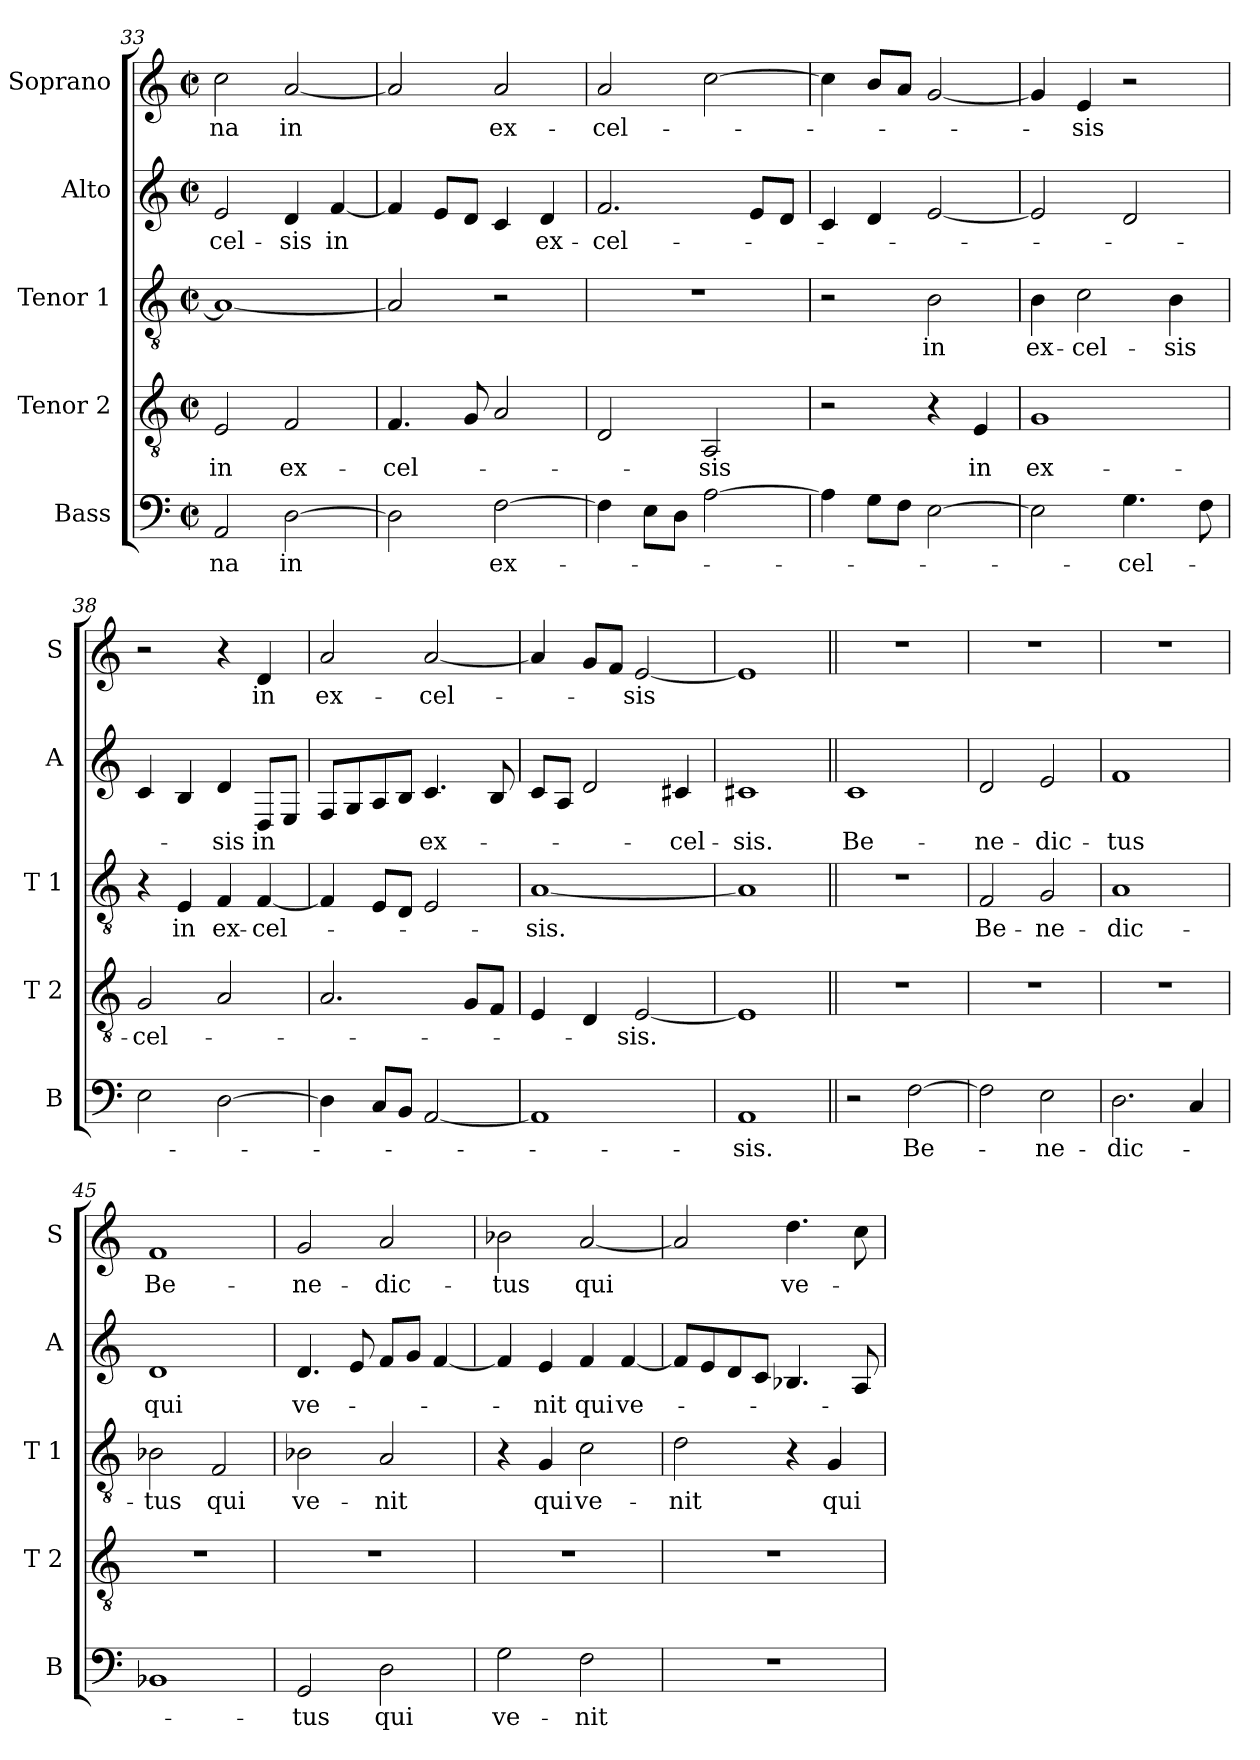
**kern	**text	**kern	**text	**kern	**text	**kern	**text	**kern	**text
*part5	*part5	*part4	*part4	*part3	*part3	*part2	*part2	*part1	*part1
*staff5	*staff5	*staff4	*staff4	*staff3	*staff3	*staff2	*staff2	*staff1	*staff1
*I"Bass	*	*I"Tenor 2	*	*I"Tenor 1	*	*I"Alto	*	*I"Soprano	*
*I'B	*	*I'T 2	*	*I'T 1	*	*I'A	*	*I'S	*
*clefF4	*	*clefGv2	*	*clefGv2	*	*clefG2	*	*clefG2	*
*k[]	*	*k[]	*	*k[]	*	*k[]	*	*k[]	*
*C:	*	*C:	*	*C:	*	*C:	*	*C:	*
*M2/2	*	*M2/2	*	*M2/2	*	*M2/2	*	*M2/2	*
*met(c|)	*	*met(c|)	*	*met(c|)	*	*met(c|)	*	*met(c|)	*
=33	=33	=33	=33	=33	=33	=33	=33	=33	=33
!	!LO:LY:b	!	!LO:LY:b	!	!	!	!LO:LY:b	!	!LO:LY:b
2AA/	-na	2E/	in	1A_	.	2e/	-cel-	2cc\	-na
!	!LO:LY:b	!	!LO:LY:b	!	!	!	!LO:LY:b	!	!LO:LY:b
[2D\	in	2F/	ex-	.	.	4d/	-sis	[2a/	in
!	!	!	!	!	!	!	!LO:LY:b	!	!
.	.	.	.	.	.	[4f/	in	.	.
=34	=34	=34	=34	=34	=34	=34	=34	=34	=34
!	!	!	!LO:LY:b	!	!	!	!	!	!
2D\]	.	4.F/	-cel-	2A/]	.	4f/]	.	2a/]	.
.	.	.	.	.	.	8e/L	.	.	.
.	.	8G/	.	.	.	8d/J	.	.	.
!	!LO:LY:b	!	!	!	!	!	!	!	!LO:LY:b
[2F\	ex-	2A/	.	2r	.	4c/	.	2a/	ex-
!	!	!	!	!	!	!	!LO:LY:b	!	!
.	.	.	.	.	.	4d/	ex-	.	.
!!LO:LB:g=z
=35	=35	=35	=35	=35	=35	=35	=35	=35	=35
!	!	!	!	!	!	!	!LO:LY:b	!	!LO:LY:b
4F\]	.	2D/	.	1r	.	2.f/	-cel-	2a/	-cel-
8E\L	.	.	.	.	.	.	.	.	.
8D\J	.	.	.	.	.	.	.	.	.
!	!	!	!LO:LY:b	!	!	!	!	!	!
[2A\	.	2AA/	-sis	.	.	.	.	[2cc\	.
.	.	.	.	.	.	8e/L	.	.	.
.	.	.	.	.	.	8d/J	.	.	.
=36	=36	=36	=36	=36	=36	=36	=36	=36	=36
4A\]	.	2r	.	2r	.	4c/	.	4cc\]	.
8G\L	.	.	.	.	.	4d/	.	8b/L	.
8F\J	.	.	.	.	.	.	.	8a/J	.
!	!	!	!	!	!LO:LY:b	!	!	!	!
[2E\	.	4r	.	2B\	in	[2e/	.	[2g/	.
!	!	!	!LO:LY:b	!	!	!	!	!	!
.	.	4E/	in	.	.	.	.	.	.
=37	=37	=37	=37	=37	=37	=37	=37	=37	=37
!	!	!	!LO:LY:b	!	!LO:LY:b	!	!	!	!
2E\]	.	1G	ex-	4B\	ex-	2e/]	.	4g/]	.
!	!	!	!	!	!LO:LY:b	!	!	!	!LO:LY:b
.	.	.	.	2c\	-cel-	.	.	4e/	-sis
!	!LO:LY:b	!	!	!	!	!	!	!	!
4.G\	-cel-	.	.	.	.	2d/	.	2r	.
!	!	!	!	!	!LO:LY:b	!	!	!	!
.	.	.	.	4B\	-sis	.	.	.	.
8F\	.	.	.	.	.	.	.	.	.
=38	=38	=38	=38	=38	=38	=38	=38	=38	=38
!	!	!	!LO:LY:b	!	!	!	!	!	!
2E\	.	2G/	-cel-	4r	.	4c/	.	2r	.
!	!	!	!	!	!LO:LY:b	!	!	!	!
.	.	.	.	4E/	in	4B/	.	.	.
!	!	!	!	!	!LO:LY:b	!	!LO:LY:b	!	!
[2D\	.	2A/	.	4F/	ex-	4d/	-sis	4r	.
!	!	!	!	!	!LO:LY:b	!	!LO:LY:b	!	!LO:LY:b
.	.	.	.	[4F/	-cel-	8D/L	in	4d/	in
.	.	.	.	.	.	8E/J	.	.	.
=39	=39	=39	=39	=39	=39	=39	=39	=39	=39
!	!	!	!	!	!	!	!	!	!LO:LY:b
4D\]	.	2.A/	.	4F/]	.	8F/L	.	2a/	ex-
.	.	.	.	.	.	8G/	.	.	.
8C/L	.	.	.	8E/L	.	8A/	.	.	.
8BB/J	.	.	.	8D/J	.	8B/J	.	.	.
!	!	!	!	!	!	!	!LO:LY:b	!	!LO:LY:b
[2AA/	.	.	.	2E/	.	4.c/	ex-	[2a/	-cel-
.	.	8G/L	.	.	.	.	.	.	.
.	.	8F/J	.	.	.	8B/	.	.	.
=40	=40	=40	=40	=40	=40	=40	=40	=40	=40
!	!	!	!	!	!LO:LY:b	!	!	!	!
1AA]	.	4E/	.	[1A	-sis.	8c/L	.	4a/]	.
.	.	.	.	.	.	8A/J	.	.	.
.	.	4D/	.	.	.	2d/	.	8g/L	.
.	.	.	.	.	.	.	.	8f/J	.
!	!	!	!LO:LY:b	!	!	!	!	!	!LO:LY:b
.	.	[2E/	-sis.	.	.	.	.	[2e/	-sis
!	!	!	!	!	!	!	!LO:LY:b	!	!
.	.	.	.	.	.	4c#X/	-cel-	.	.
=41	=41	=41	=41	=41	=41	=41	=41	=41	=41
!	!LO:LY:b	!	!	!	!	!	!LO:LY:b	!	!
1AA	-sis.	1E]	.	1A]	.	1c#X	-sis.	1e]	.
=42||	=42||	=42||	=42||	=42||	=42||	=42||	=42||	=42||	=42||
!	!	!	!	!	!	!	!LO:LY:b	!	!
2r	.	1r	.	1r	.	1c	Be-	1r	.
!	!LO:LY:b	!	!	!	!	!	!	!	!
[2F\	Be-	.	.	.	.	.	.	.	.
!!LO:LB:g=z
=43	=43	=43	=43	=43	=43	=43	=43	=43	=43
!	!	!	!	!	!LO:LY:b	!	!LO:LY:b	!	!
2F\]	.	1r	.	2F/	Be-	2d/	-ne-	1r	.
!	!LO:LY:b	!	!	!	!LO:LY:b	!	!LO:LY:b	!	!
2E\	-ne-	.	.	2G/	-ne-	2e/	-dic-	.	.
=44	=44	=44	=44	=44	=44	=44	=44	=44	=44
!	!LO:LY:b	!	!	!	!LO:LY:b	!	!LO:LY:b	!	!
2.D\	-dic-	1r	.	1A	-dic-	1f	-tus	1r	.
4C/	.	.	.	.	.	.	.	.	.
=45	=45	=45	=45	=45	=45	=45	=45	=45	=45
!	!	!	!	!	!LO:LY:b	!	!LO:LY:b	!	!LO:LY:b
1BB-X	.	1r	.	2B-X\	-tus	1d	qui	1f	Be-
!	!	!	!	!	!LO:LY:b	!	!	!	!
.	.	.	.	2F/	qui	.	.	.	.
=46	=46	=46	=46	=46	=46	=46	=46	=46	=46
!	!LO:LY:b	!	!	!	!LO:LY:b	!	!LO:LY:b	!	!LO:LY:b
2GG/	-tus	1r	.	2B-X\	ve-	4.d/	ve-	2g/	-ne-
.	.	.	.	.	.	8e/	.	.	.
!	!LO:LY:b	!	!	!	!LO:LY:b	!	!	!	!LO:LY:b
2D\	qui	.	.	2A/	-nit	8f/L	.	2a/	-dic-
.	.	.	.	.	.	8g/J	.	.	.
.	.	.	.	.	.	[4f/	.	.	.
=47	=47	=47	=47	=47	=47	=47	=47	=47	=47
!	!LO:LY:b	!	!	!	!	!	!	!	!LO:LY:b
2G\	ve-	1r	.	4r	.	4f/]	.	2b-X\	-tus
!	!	!	!	!	!LO:LY:b	!	!LO:LY:b	!	!
.	.	.	.	4G/	qui	4e/	-nit	.	.
!	!LO:LY:b	!	!	!	!LO:LY:b	!	!LO:LY:b	!	!LO:LY:b
2F\	-nit	.	.	2c\	ve-	4f/	qui	[2a/	qui
!	!	!	!	!	!	!	!LO:LY:b	!	!
.	.	.	.	.	.	[4f/	ve-	.	.
=48	=48	=48	=48	=48	=48	=48	=48	=48	=48
!	!	!	!	!	!LO:LY:b	!	!	!	!
1r	.	1r	.	2d\	-nit	8f/L]	.	2a/]	.
.	.	.	.	.	.	8e/	.	.	.
.	.	.	.	.	.	8d/	.	.	.
.	.	.	.	.	.	8c/J	.	.	.
!	!	!	!	!	!	!	!	!	!LO:LY:b
.	.	.	.	4r	.	4.B-X/	.	4.dd\	ve-
!	!	!	!	!	!LO:LY:b	!	!	!	!
.	.	.	.	4G/	qui	.	.	.	.
.	.	.	.	.	.	8A/	.	8cc\	.
=	=	=	=	=	=	=	=	=	=
*-	*-	*-	*-	*-	*-	*-	*-	*-	*-
